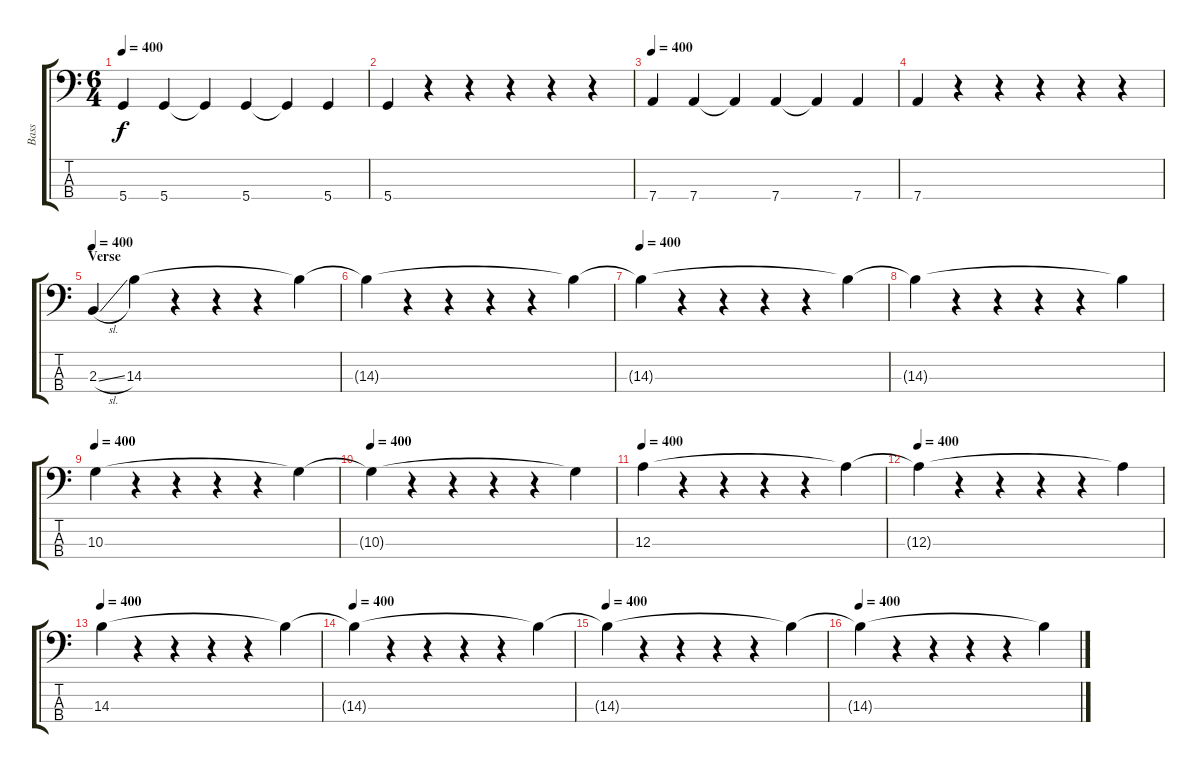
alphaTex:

\track ("Bass" "Bass") {instrument electricbassfinger}
\staff {score tabs}
\tuning (G2 D2 A1 D1) {hide}
\ts (6 4)
\tempo 400
\clef f4
\ks c
5.4.4{dy f} 5.4.4 5.4{t}.4 5.4.4 5.4{t}.4 5.4.4 |
5.4.4 r.4 r.4 r.4 r.4 r.4 |
\tempo 400
7.4.4 7.4.4 7.4{t}.4 7.4.4 7.4{t}.4 7.4.4 |
7.4.4 r.4 r.4 r.4 r.4 r.4 |
\section ("" "Verse")
\tempo 400
2.3{sl}.4 14.3.4 r.4 r.4 r.4 14.3{t}.4 |
14.3{t}.4 r.4 r.4 r.4 r.4 14.3{t}.4 |
\tempo 400
14.3{t}.4 r.4 r.4 r.4 r.4 14.3{t}.4 |
14.3{t}.4 r.4 r.4 r.4 r.4 14.3{t}.4 |
\tempo 400
10.3.4 r.4 r.4 r.4 r.4 10.3{t}.4 |
\tempo 400
10.3{t}.4 r.4 r.4 r.4 r.4 10.3{t}.4 |
\tempo 400
12.3.4 r.4 r.4 r.4 r.4 12.3{t}.4 |
\tempo 400
12.3{t}.4 r.4 r.4 r.4 r.4 12.3{t}.4 |
\tempo 400
14.3.4 r.4 r.4 r.4 r.4 14.3{t}.4 |
\tempo 400
14.3{t}.4 r.4 r.4 r.4 r.4 14.3{t}.4 |
\tempo 400
14.3{t}.4 r.4 r.4 r.4 r.4 14.3{t}.4 |
\tempo 400
14.3{t}.4 r.4 r.4 r.4 r.4 14.3{t}.4
